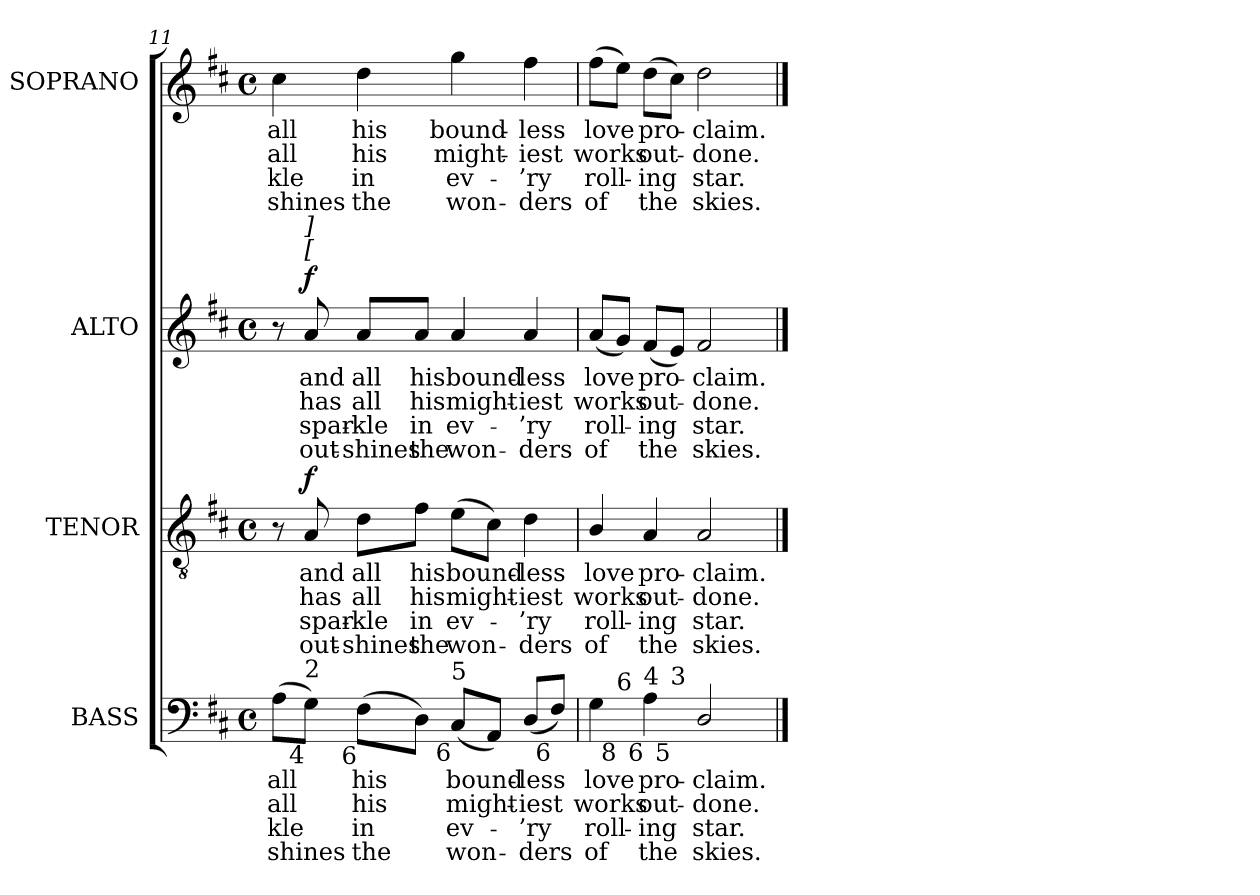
**kern	**text	**text	**text	**text	**kern	**text	**text	**text	**text	**dynam	**kern	**text	**text	**text	**text	**dynam	**kern	**text	**text	**text	**text
*part4	*part4	*part4	*part4	*part4	*part3	*part3	*part3	*part3	*part3	*part3	*part2	*part2	*part2	*part2	*part2	*part2	*part1	*part1	*part1	*part1	*part1
*staff4	*staff4	*staff4	*staff4	*staff4	*staff3	*staff3	*staff3	*staff3	*staff3	*staff3	*staff2	*staff2	*staff2	*staff2	*staff2	*staff2	*staff1	*staff1	*staff1	*staff1	*staff1
*I"BASS	*	*	*	*	*I"TENOR	*	*	*	*	*	*I"ALTO	*	*	*	*	*	*I"SOPRANO	*	*	*	*
*I'B.	*	*	*	*	*I'T.	*	*	*	*	*	*I'A.	*	*	*	*	*	*I'S.	*	*	*	*
*clefF4	*	*	*	*	*clefGv2	*	*	*	*	*	*clefG2	*	*	*	*	*	*clefG2	*	*	*	*
*	*	*	*	*	*ITrd7c12	*	*	*	*	*	*	*	*	*	*	*	*	*	*	*	*
*k[f#c#]	*	*	*	*	*k[f#c#]	*	*	*	*	*	*k[f#c#]	*	*	*	*	*	*k[f#c#]	*	*	*	*
*D:	*	*	*	*	*D:	*	*	*	*	*	*D:	*	*	*	*	*	*D:	*	*	*	*
*M4/4	*	*	*	*	*M4/4	*	*	*	*	*	*M4/4	*	*	*	*	*	*M4/4	*	*	*	*
*met(c)	*	*	*	*	*met(c)	*	*	*	*	*	*met(c)	*	*	*	*	*	*met(c)	*	*	*	*
=11	=11	=11	=11	=11	=11	=11	=11	=11	=11	=11	=11	=11	=11	=11	=11	=11	=11	=11	=11	=11	=11
!	!LO:LY:b:color=#000000	!LO:LY:b:color=#000000	!LO:LY:b:color=#000000	!LO:LY:b:color=#000000	!	!	!	!	!	!	!	!	!	!	!	!	!	!	!	!	!
!	!	!	!	!	!	!	!	!	!	!	!	!	!	!	!	!	!	!LO:LY:b:color=#000000	!LO:LY:b:color=#000000	!LO:LY:b:color=#000000	!LO:LY:b:color=#000000
(8Ai\L	all	all	-kle	shines	8r	.	.	.	.	.	8r	.	.	.	.	.	4cc#i\	all	all	-kle	shines
!	!	!	!	!	!	!LO:LY:b:color=#000000	!LO:LY:b:color=#000000	!LO:LY:b:color=#000000	!LO:LY:b:color=#000000	!	!	!	!	!	!	!	!	!	!	!	!
!	!	!	!	!	!	!	!	!	!	!	!LO:TX:a:i:t=[	!	!	!	!	!	!	!	!	!	!
!	!	!	!	!	!	!	!	!	!	!	!LO:TX:a:i:t=]	!	!	!	!	!	!	!	!	!	!
!LO:TX:b:rj:t=4	!	!	!	!	!	!	!	!	!	!	!	!	!	!	!	!	!	!	!	!	!
!LO:TX:t=2	!	!	!	!	!	!	!	!	!	!	!	!	!	!	!	!	!	!	!	!	!
!	!	!	!	!	!	!	!	!	!	!	!	!LO:LY:b:color=#000000	!LO:LY:b:color=#000000	!LO:LY:b:color=#000000	!LO:LY:b:color=#000000	!	!	!	!	!	!
8Gi\J)	.	.	.	.	8AAi/	and	has	spar-	-out-	f	8ai/	and	has	spar-	-out-	f	.	.	.	.	.
!	!LO:LY:b:color=#000000	!LO:LY:b:color=#000000	!LO:LY:b:color=#000000	!LO:LY:b:color=#000000	!	!	!	!	!	!	!	!	!	!	!	!	!	!	!	!	!
!	!	!	!	!	!	!LO:LY:b:color=#000000	!LO:LY:b:color=#000000	!LO:LY:b:color=#000000	!LO:LY:b:color=#000000	!	!	!	!	!	!	!	!	!	!	!	!
!	!	!	!	!	!	!	!	!	!	!	!	!LO:LY:b:color=#000000	!LO:LY:b:color=#000000	!LO:LY:b:color=#000000	!LO:LY:b:color=#000000	!	!	!	!	!	!
!LO:TX:b:rj:t=6	!	!	!	!	!	!	!	!	!	!	!	!	!	!	!	!	!	!	!	!	!
!	!	!	!	!	!	!	!	!	!	!	!	!	!	!	!	!	!	!LO:LY:b:color=#000000	!LO:LY:b:color=#000000	!LO:LY:b:color=#000000	!LO:LY:b:color=#000000
(8F#i\L	his	his	in	the	8Di\L	all	all	-kle	shines	.	8ai/L	all	all	-kle	shines	.	4ddi\	his	his	in	the
!	!	!	!	!	!	!LO:LY:b:color=#000000	!LO:LY:b:color=#000000	!LO:LY:b:color=#000000	!LO:LY:b:color=#000000	!	!	!	!	!	!	!	!	!	!	!	!
!	!	!	!	!	!	!	!	!	!	!	!	!LO:LY:b:color=#000000	!LO:LY:b:color=#000000	!LO:LY:b:color=#000000	!LO:LY:b:color=#000000	!	!	!	!	!	!
8Di\J)	.	.	.	.	8F#i\J	his	his	in	the	.	8ai/J	his	his	in	the	.	.	.	.	.	.
!	!LO:LY:b:color=#000000	!LO:LY:b:color=#000000	!LO:LY:b:color=#000000	!LO:LY:b:color=#000000	!	!	!	!	!	!	!	!	!	!	!	!	!	!	!	!	!
!	!	!	!	!	!	!LO:LY:b:color=#000000	!LO:LY:b:color=#000000	!LO:LY:b:color=#000000	!LO:LY:b:color=#000000	!	!	!	!	!	!	!	!	!	!	!	!
!	!	!	!	!	!	!	!	!	!	!	!	!LO:LY:b:color=#000000	!LO:LY:b:color=#000000	!LO:LY:b:color=#000000	!LO:LY:b:color=#000000	!	!	!	!	!	!
!LO:TX:b:rj:t=6	!	!	!	!	!	!	!	!	!	!	!	!	!	!	!	!	!	!	!	!	!
!LO:TX:t=5	!	!	!	!	!	!	!	!	!	!	!	!	!	!	!	!	!	!	!	!	!
!	!	!	!	!	!	!	!	!	!	!	!	!	!	!	!	!	!	!LO:LY:b:color=#000000	!LO:LY:b:color=#000000	!LO:LY:b:color=#000000	!LO:LY:b:color=#000000
(8C#i/L	bound-	might-	ev-	-won-	(8Ei\L	bound-	might-	ev-	-won-	.	4ai/	bound-	might-	ev-	-won-	.	4ggi\	bound-	might-	ev-	-won-
8AAi/J)	.	.	.	.	8C#i\J)	.	.	.	.	.	.	.	.	.	.	.	.	.	.	.	.
!	!LO:LY:b:color=#000000	!LO:LY:b:color=#000000	!LO:LY:b:color=#000000	!LO:LY:b:color=#000000	!	!	!	!	!	!	!	!	!	!	!	!	!	!	!	!	!
!	!	!	!	!	!	!LO:LY:b:color=#000000	!LO:LY:b:color=#000000	!LO:LY:b:color=#000000	!LO:LY:b:color=#000000	!	!	!	!	!	!	!	!	!	!	!	!
!	!	!	!	!	!	!	!	!	!	!	!	!LO:LY:b:color=#000000	!LO:LY:b:color=#000000	!LO:LY:b:color=#000000	!LO:LY:b:color=#000000	!	!	!	!	!	!
!	!	!	!	!	!	!	!	!	!	!	!	!	!	!	!	!	!	!LO:LY:b:color=#000000	!LO:LY:b:color=#000000	!LO:LY:b:color=#000000	!LO:LY:b:color=#000000
(8Di/L	-less	-iest	-’ry	ders	4Di\	-less	-iest	-’ry	ders	.	4ai/	-less	-iest	-’ry	ders	.	4ff#i\	-less	-iest	-’ry	ders
!LO:TX:b:rj:t=6	!	!	!	!	!	!	!	!	!	!	!	!	!	!	!	!	!	!	!	!	!
8F#i/J)	.	.	.	.	.	.	.	.	.	.	.	.	.	.	.	.	.	.	.	.	.
=12	=12	=12	=12	=12	=12	=12	=12	=12	=12	=12	=12	=12	=12	=12	=12	=12	=12	=12	=12	=12	=12
!	!LO:LY:b:color=#000000	!LO:LY:b:color=#000000	!LO:LY:b:color=#000000	!LO:LY:b:color=#000000	!	!	!	!	!	!	!	!	!	!	!	!	!	!	!	!	!
!	!	!	!	!	!	!LO:LY:b:color=#000000	!LO:LY:b:color=#000000	!LO:LY:b:color=#000000	!LO:LY:b:color=#000000	!	!	!	!	!	!	!	!	!	!	!	!
!	!	!	!	!	!	!	!	!	!	!	!	!LO:LY:b:color=#000000	!LO:LY:b:color=#000000	!LO:LY:b:color=#000000	!LO:LY:b:color=#000000	!	!	!	!	!	!
!LO:TX:b:rj:t=9	!	!	!	!	!	!	!	!	!	!	!	!	!	!	!	!	!	!	!	!	!
!LO:TX:t=7	!	!	!	!	!	!	!	!	!	!	!	!	!	!	!	!	!	!	!	!	!
!	!	!	!	!	!	!	!	!	!	!	!	!	!	!	!	!	!	!LO:LY:b:color=#000000	!LO:LY:b:color=#000000	!LO:LY:b:color=#000000	!LO:LY:b:color=#000000
*^	*	*	*	*	*	*	*	*	*	*	*	*	*	*	*	*	*	*	*	*	*
*	*^	*	*	*	*	*	*	*	*	*	*	*	*	*	*	*	*	*	*	*	*	*
4Gi\	8ryy	4.ryy	love	works	roll-	-of	4BBi/	love	works	roll-	-of	.	(8ai/L	love	works	roll-	-of	.	(8ff#i\L	love	works	roll-	-of
!	!LO:TX:b:rj:t=8	!	!	!	!	!	!	!	!	!	!	!	!	!	!	!	!	!	!	!	!	!	!
!	!LO:TX:t=6	!	!	!	!	!	!	!	!	!	!	!	!	!	!	!	!	!	!	!	!	!	!
.	2..ryy	.	.	.	.	.	.	.	.	.	.	.	8gi/J)	.	.	.	.	.	8eei\J)	.	.	.	.
!	!	!	!LO:LY:b:color=#000000	!LO:LY:b:color=#000000	!LO:LY:b:color=#000000	!LO:LY:b:color=#000000	!	!	!	!	!	!	!	!	!	!	!	!	!	!	!	!	!
!	!	!	!	!	!	!	!	!LO:LY:b:color=#000000	!LO:LY:b:color=#000000	!LO:LY:b:color=#000000	!LO:LY:b:color=#000000	!	!	!	!	!	!	!	!	!	!	!	!
!	!	!	!	!	!	!	!	!	!	!	!	!	!	!LO:LY:b:color=#000000	!LO:LY:b:color=#000000	!LO:LY:b:color=#000000	!LO:LY:b:color=#000000	!	!	!	!	!	!
!LO:TX:b:rj:t=6	!	!	!	!	!	!	!	!	!	!	!	!	!	!	!	!	!	!	!	!	!	!	!
!LO:TX:t=4	!	!	!	!	!	!	!	!	!	!	!	!	!	!	!	!	!	!	!	!	!	!	!
!	!	!	!	!	!	!	!	!	!	!	!	!	!	!	!	!	!	!	!	!LO:LY:b:color=#000000	!LO:LY:b:color=#000000	!LO:LY:b:color=#000000	!LO:LY:b:color=#000000
4Ai\	.	.	pro-	out-	ing	the	4AAi/	pro-	out-	ing	the	.	(8f#i/L	pro-	out-	ing	the	.	(8ddi\L	pro-	out-	ing	the
!	!	!LO:TX:b:rj:t=5	!	!	!	!	!	!	!	!	!	!	!	!	!	!	!	!	!	!	!	!	!
!	!	!LO:TX:t=3	!	!	!	!	!	!	!	!	!	!	!	!	!	!	!	!	!	!	!	!	!
.	.	2ryy	.	.	.	.	.	.	.	.	.	.	8ei/J)	.	.	.	.	.	8cc#i\J)	.	.	.	.
!	!	!	!LO:LY:b:color=#000000	!LO:LY:b:color=#000000	!LO:LY:b:color=#000000	!LO:LY:b:color=#000000	!	!	!	!	!	!	!	!	!	!	!	!	!	!	!	!	!
!	!	!	!	!	!	!	!	!LO:LY:b:color=#000000	!LO:LY:b:color=#000000	!LO:LY:b:color=#000000	!LO:LY:b:color=#000000	!	!	!	!	!	!	!	!	!	!	!	!
!	!	!	!	!	!	!	!	!	!	!	!	!	!	!LO:LY:b:color=#000000	!LO:LY:b:color=#000000	!LO:LY:b:color=#000000	!LO:LY:b:color=#000000	!	!	!	!	!	!
!	!	!	!	!	!	!	!	!	!	!	!	!	!	!	!	!	!	!	!	!LO:LY:b:color=#000000	!LO:LY:b:color=#000000	!LO:LY:b:color=#000000	!LO:LY:b:color=#000000
2Di/	.	.	-claim.	-done.	star.	skies.	2AAi/	-claim.	-done.	star.	skies.	.	2f#i/	-claim.	-done.	star.	skies.	.	2ddi\	-claim.	-done.	star.	skies.
.	.	8ryy	.	.	.	.	.	.	.	.	.	.	.	.	.	.	.	.	.	.	.	.	.
*v	*v	*v	*	*	*	*	*	*	*	*	*	*	*	*	*	*	*	*	*	*	*	*	*
==	==	==	==	==	==	==	==	==	==	==	==	==	==	==	==	==	==	==	==	==	==
*-	*-	*-	*-	*-	*-	*-	*-	*-	*-	*-	*-	*-	*-	*-	*-	*-	*-	*-	*-	*-	*-
